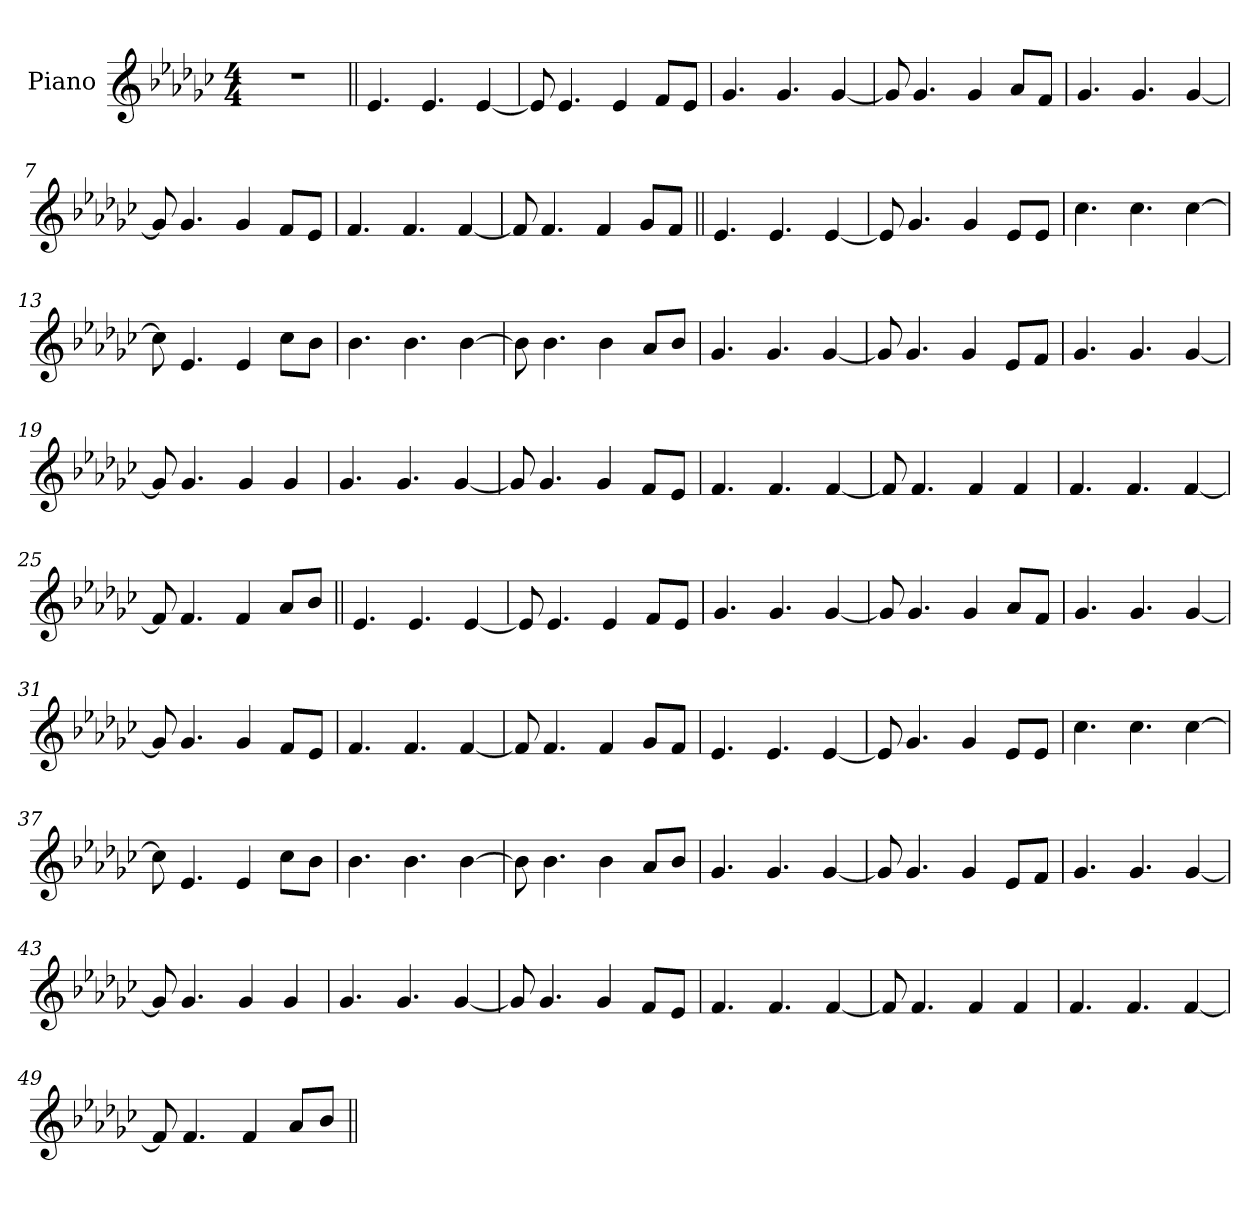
**kern
*part1
*staff1
*I"Piano
*I'Pno.
*clefG2
*k[b-e-a-d-g-c-]
*M4/4
=1
1r
=2||
*MM180
4.e-
4.e-
[4e-
=3
8e-]
4.e-
4e-
8fL
8e-J
=4
4.g-
4.g-
[4g-
=5
8g-]
4.g-
4g-
8a-L
8fJ
=6
4.g-
4.g-
[4g-
=7
8g-]
4.g-
4g-
8fL
8e-J
=8
4.f
4.f
[4f
=9
8f]
4.f
4f
8g-L
8fJ
=10||
4.e-
4.e-
[4e-
=11
8e-]
4.g-
4g-
8e-L
8e-J
=12
4.cc-
4.cc-
[4cc-
=13
8cc-]
4.e-
4e-
8cc-L
8b-J
=14
4.b-
4.b-
[4b-
=15
8b-]
4.b-
4b-
8a-L
8b-J
=16
4.g-
4.g-
[4g-
=17
8g-]
4.g-
4g-
8e-L
8fJ
=18
4.g-
4.g-
[4g-
=19
8g-]
4.g-
4g-
4g-
=20
4.g-
4.g-
[4g-
=21
8g-]
4.g-
4g-
8fL
8e-J
=22
4.f
4.f
[4f
=23
8f]
4.f
4f
4f
=24
4.f
4.f
[4f
=25
8f]
4.f
4f
8a-L
8b-J
=26||
4.e-
4.e-
[4e-
=27
8e-]
4.e-
4e-
8fL
8e-J
=28
4.g-
4.g-
[4g-
=29
8g-]
4.g-
4g-
8a-L
8fJ
=30
4.g-
4.g-
[4g-
=31
8g-]
4.g-
4g-
8fL
8e-J
=32
4.f
4.f
[4f
=33
8f]
4.f
4f
8g-L
8fJ
=34
4.e-
4.e-
[4e-
=35
8e-]
4.g-
4g-
8e-L
8e-J
=36
4.cc-
4.cc-
[4cc-
=37
8cc-]
4.e-
4e-
8cc-L
8b-J
=38
4.b-
4.b-
[4b-
=39
8b-]
4.b-
4b-
8a-L
8b-J
=40
4.g-
4.g-
[4g-
=41
8g-]
4.g-
4g-
8e-L
8fJ
=42
4.g-
4.g-
[4g-
=43
8g-]
4.g-
4g-
4g-
=44
4.g-
4.g-
[4g-
=45
8g-]
4.g-
4g-
8fL
8e-J
=46
4.f
4.f
[4f
=47
8f]
4.f
4f
4f
=48
4.f
4.f
[4f
=49
8f]
4.f
4f
8a-L
8b-J
=||
*-
